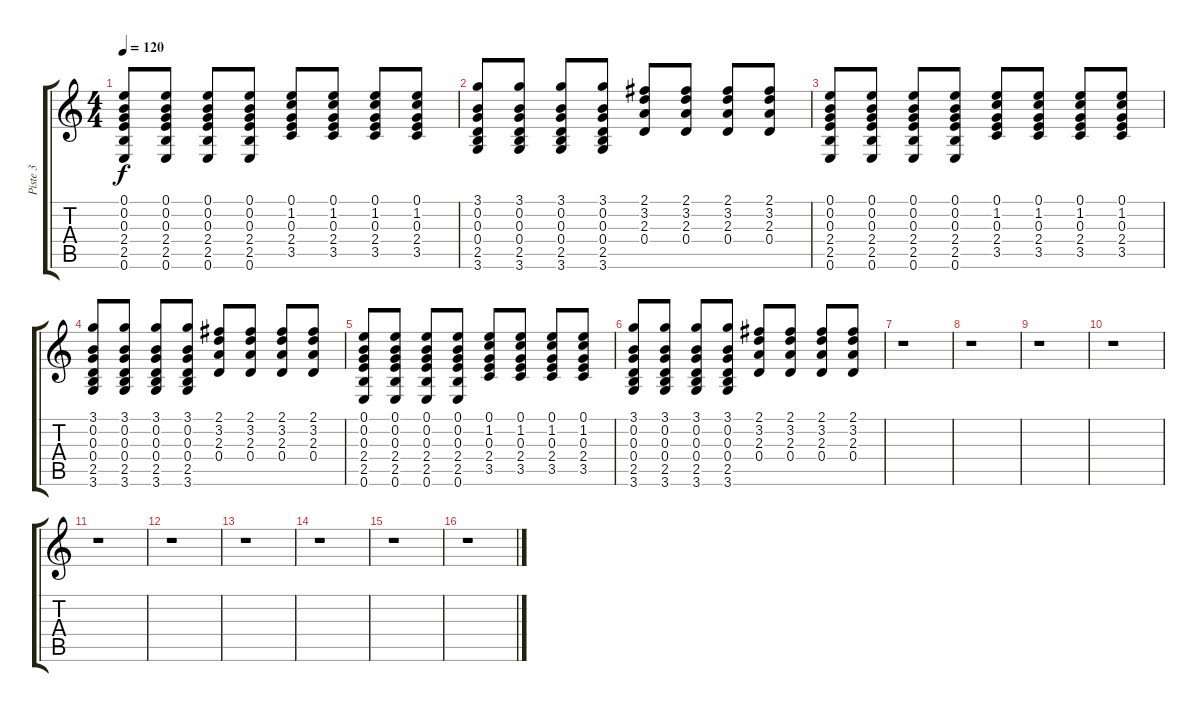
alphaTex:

\track ("Piste 3" "Piste 3") {instrument acousticguitarsteel}
\staff {score tabs}
\tuning (E4 B3 G3 D3 A2 E2) {hide}
\ts (4 4)
\tempo 120
\clef g2
\ks c
(0.1 0.2 0.3 2.4 2.5 0.6).8{dy f} (0.1 0.2 0.3 2.4 2.5 0.6).8 (0.1 0.2 0.3 2.4 2.5 0.6).8 (0.1 0.2 0.3 2.4 2.5 0.6).8 (0.1 1.2 0.3 2.4 3.5).8 (0.1 1.2 0.3 2.4 3.5).8 (0.1 1.2 0.3 2.4 3.5).8 (0.1 1.2 0.3 2.4 3.5).8 |
(3.1 0.2 0.3 0.4 2.5 3.6).8 (3.1 0.2 0.3 0.4 2.5 3.6).8 (3.1 0.2 0.3 0.4 2.5 3.6).8 (3.1 0.2 0.3 0.4 2.5 3.6).8 (2.1 3.2 2.3 0.4).8 (2.1 3.2 2.3 0.4).8 (2.1 3.2 2.3 0.4).8 (2.1 3.2 2.3 0.4).8 |
(0.1 0.2 0.3 2.4 2.5 0.6).8 (0.1 0.2 0.3 2.4 2.5 0.6).8 (0.1 0.2 0.3 2.4 2.5 0.6).8 (0.1 0.2 0.3 2.4 2.5 0.6).8 (0.1 1.2 0.3 2.4 3.5).8 (0.1 1.2 0.3 2.4 3.5).8 (0.1 1.2 0.3 2.4 3.5).8 (0.1 1.2 0.3 2.4 3.5).8 |
(3.1 0.2 0.3 0.4 2.5 3.6).8 (3.1 0.2 0.3 0.4 2.5 3.6).8 (3.1 0.2 0.3 0.4 2.5 3.6).8 (3.1 0.2 0.3 0.4 2.5 3.6).8 (2.1 3.2 2.3 0.4).8 (2.1 3.2 2.3 0.4).8 (2.1 3.2 2.3 0.4).8 (2.1 3.2 2.3 0.4).8 |
(0.1 0.2 0.3 2.4 2.5 0.6).8 (0.1 0.2 0.3 2.4 2.5 0.6).8 (0.1 0.2 0.3 2.4 2.5 0.6).8 (0.1 0.2 0.3 2.4 2.5 0.6).8 (0.1 1.2 0.3 2.4 3.5).8 (0.1 1.2 0.3 2.4 3.5).8 (0.1 1.2 0.3 2.4 3.5).8 (0.1 1.2 0.3 2.4 3.5).8 |
(3.1 0.2 0.3 0.4 2.5 3.6).8 (3.1 0.2 0.3 0.4 2.5 3.6).8 (3.1 0.2 0.3 0.4 2.5 3.6).8 (3.1 0.2 0.3 0.4 2.5 3.6).8 (2.1 3.2 2.3 0.4).8 (2.1 3.2 2.3 0.4).8 (2.1 3.2 2.3 0.4).8 (2.1 3.2 2.3 0.4).8 |
r.1 |
r.1 |
r.1 |
r.1 |
r.1 |
r.1 |
r.1 |
r.1 |
r.1 |
r.1
